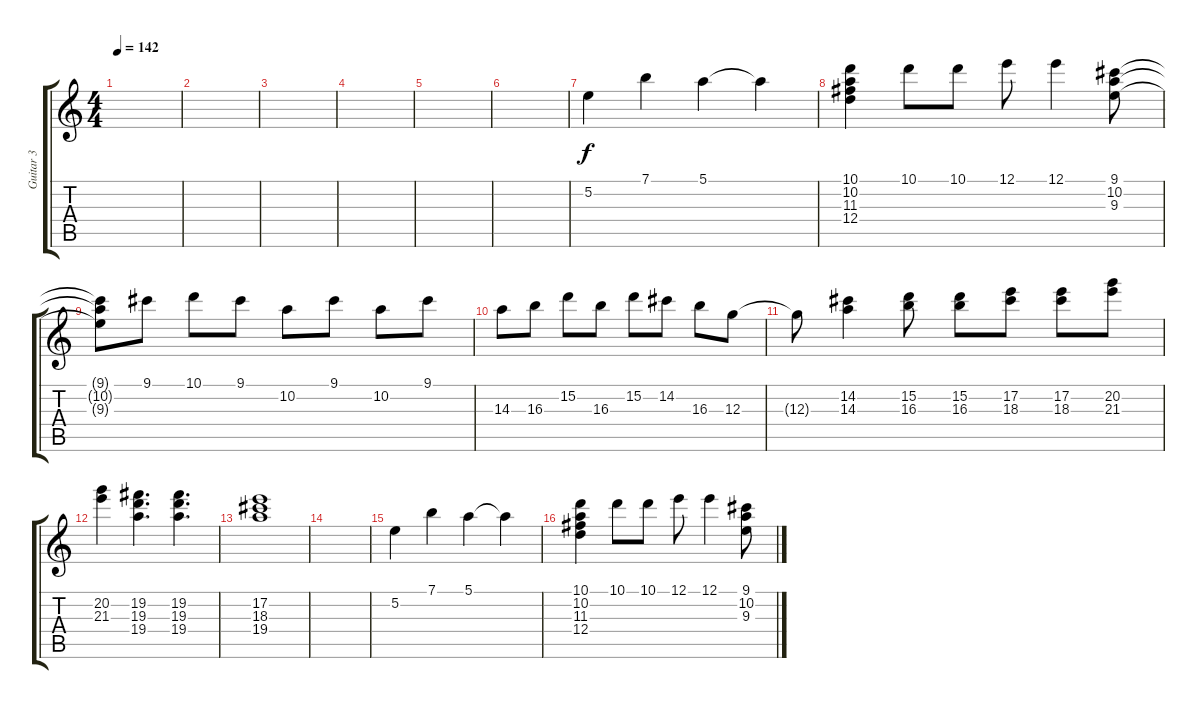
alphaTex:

\track ("Guitar 3" "Guitar 3") {instrument electricguitarclean}
\staff {score tabs}
\tuning (E4 B3 G3 D3 A2 E2) {hide}
\ts (4 4)
\tempo 142
\clef g2
\ks c
|
|
|
|
|
|
5.2.4 7.1.4 5.1.4 5.1{t}.4 |
(10.1 10.2 11.3 12.4).4 10.1.8 10.1.8 12.1.8 12.1.4 (9.1 10.2 9.3).8 |
(9.1{t} 10.2{t} 9.3{t}).8 9.1.8 10.1.8 9.1.8 10.2.8 9.1.8 10.2.8 9.1.8 |
14.3.8 16.3.8 15.2.8 16.3.8 15.2.8 14.2.8 16.3.8 12.3.8 |
12.3{t}.8 (14.2 14.3).4 (15.2 16.3).8 (15.2 16.3).8 (17.2 18.3).8 (17.2 18.3).8 (20.2 21.3).8 |
(20.2 21.3).4 (19.2 19.3 19.4).4{d} (19.2 19.3 19.4).4{d} |
(17.2 18.3 19.4).1 |
|
5.2.4 7.1.4 5.1.4 5.1{t}.4 |
(10.1 10.2 11.3 12.4).4 10.1.8 10.1.8 12.1.8 12.1.4 (9.1 10.2 9.3).8
